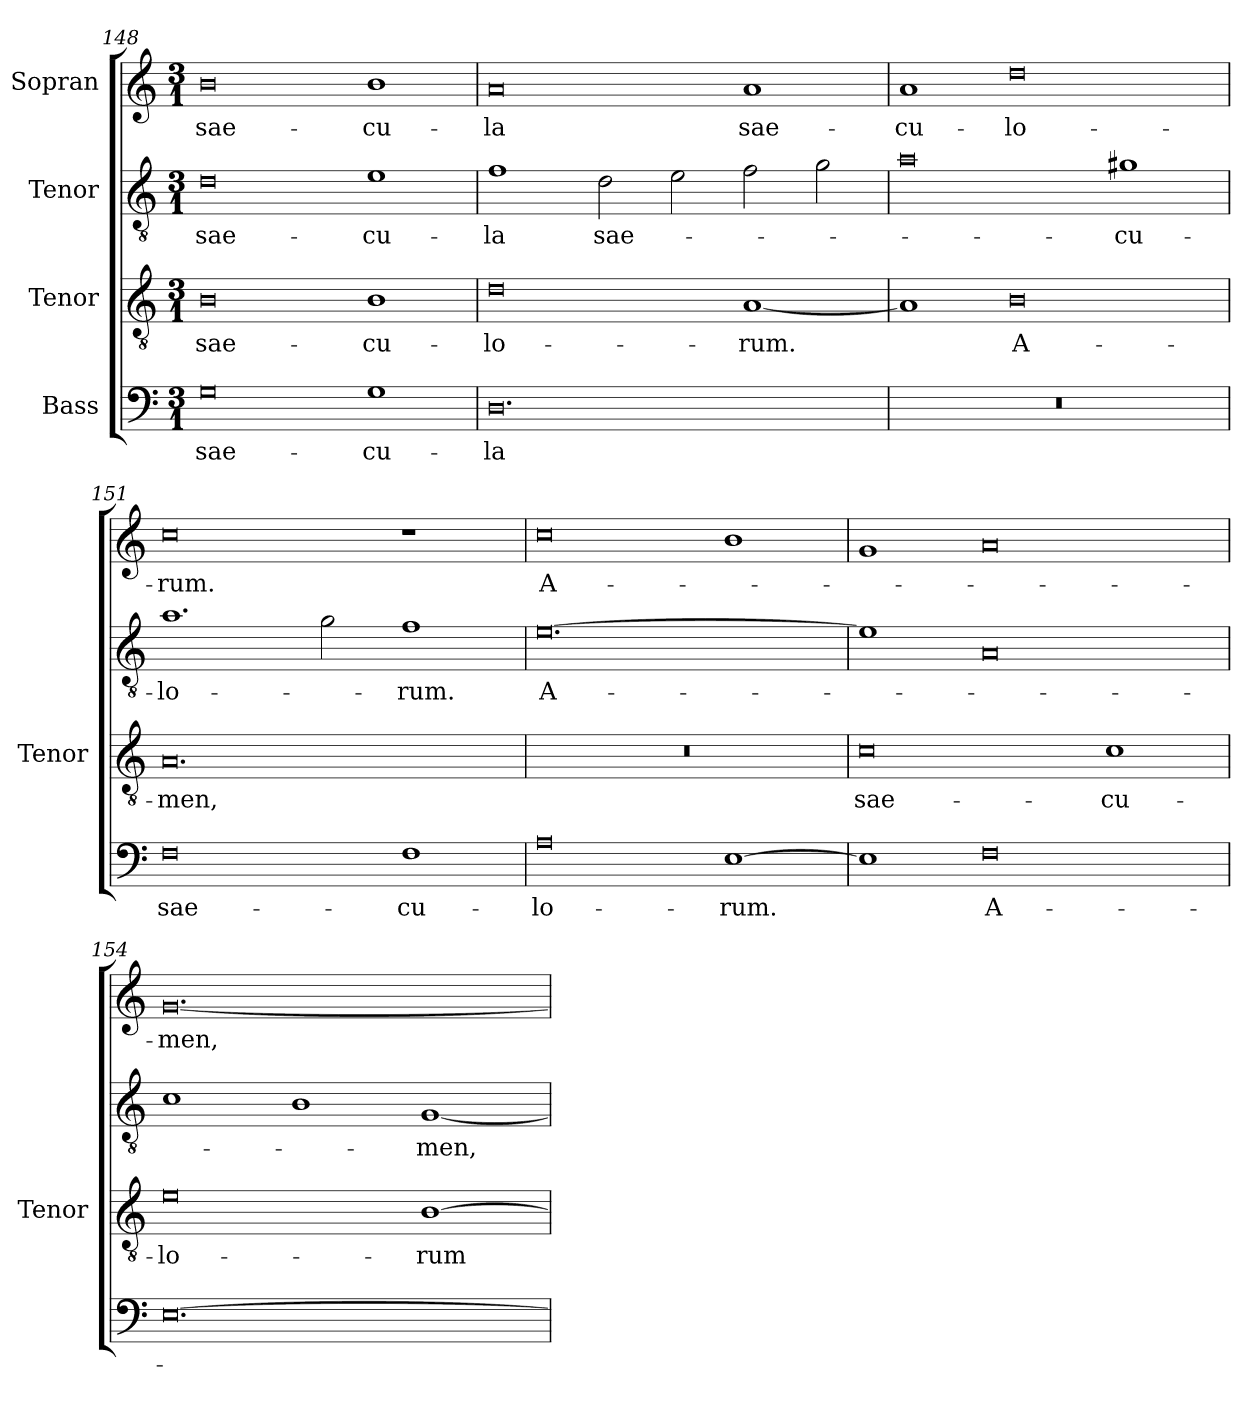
**kern	**text	**kern	**text	**kern	**text	**kern	**text
*part4	*part4	*part3	*part3	*part2	*part2	*part1	*part1
*staff4	*staff4	*staff3	*staff3	*staff2	*staff2	*staff1	*staff1
*I"Bass	*	*I"Tenor	*	*I"Tenor	*	*I"Sopran	*
*	*	*I'Tenor	*	*	*	*	*
*clefF4	*	*clefGv2	*	*clefGv2	*	*clefG2	*
*	*	*ITrd7c12	*	*ITrd7c12	*	*	*
*k[]	*	*k[]	*	*k[]	*	*k[]	*
*C:	*	*C:	*	*C:	*	*C:	*
*M3/1	*	*M3/1	*	*M3/1	*	*M3/1	*
=148	=148	=148	=148	=148	=148	=148	=148
!	!LO:LY:b:color=#000000	!	!	!	!	!	!
!	!	!	!LO:LY:b:color=#000000	!	!	!	!
!	!	!	!	!	!LO:LY:b:color=#000000	!	!
!	!	!	!	!	!	!	!LO:LY:b:color=#000000
0Gi	sae-	0BBi	sae-	0Di	sae-	0bi	sae-
!	!LO:LY:b:color=#000000	!	!	!	!	!	!
!	!	!	!LO:LY:b:color=#000000	!	!	!	!
!	!	!	!	!	!LO:LY:b:color=#000000	!	!
!	!	!	!	!	!	!	!LO:LY:b:color=#000000
1Gi	-cu-	1BBi	-cu-	1Ei	-cu-	1bi	-cu-
=149	=149	=149	=149	=149	=149	=149	=149
!	!LO:LY:b:color=#000000	!	!	!	!	!	!
!	!	!	!LO:LY:b:color=#000000	!	!	!	!
!	!	!	!	!	!LO:LY:b:color=#000000	!	!
!	!	!	!	!	!	!	!LO:LY:b:color=#000000
0.Di	-la	0Di	-lo-	1Fi	-la	0ai	-la
!	!	!	!	!	!LO:LY:b:color=#000000	!	!
.	.	.	.	2Di\	sae-	.	.
.	.	.	.	2Ei\	.	.	.
!	!	!	!LO:LY:b:color=#000000	!	!	!	!
!	!	!	!	!	!	!	!LO:LY:b:color=#000000
.	.	[<1AAi	-rum.	2Fi\	.	1ai	sae-
.	.	.	.	2Gi\	.	.	.
=150	=150	=150	=150	=150	=150	=150	=150
!LO:N:vis=1	!	!	!	!	!	!	!
!	!	!	!	!	!	!	!LO:LY:b:color=#000000
0.r	.	1AAi]	.	0Ai	.	1ai	-cu-
!	!	!	!LO:LY:b:color=#000000	!	!	!	!
!	!	!	!	!	!	!	!LO:LY:b:color=#000000
.	.	0BBi	A-	.	.	0ddi	-lo-
!	!	!	!	!	!LO:LY:b:color=#000000	!	!
.	.	.	.	1G#Xi	-cu-	.	.
=151	=151	=151	=151	=151	=151	=151	=151
!	!LO:LY:b:color=#000000	!	!	!	!	!	!
!	!	!	!LO:LY:b:color=#000000	!	!	!	!
!	!	!	!	!	!LO:LY:b:color=#000000	!	!
!	!	!	!	!	!	!	!LO:LY:b:color=#000000
0Fi	sae-	0.AAi	-men,	1.Ai	-lo-	0cci	-rum.
.	.	.	.	2Gi\	.	.	.
!	!LO:LY:b:color=#000000	!	!	!	!	!	!
!	!	!	!	!	!LO:LY:b:color=#000000	!	!
1Fi	-cu-	.	.	1Fi	-rum.	1r	.
=152	=152	=152	=152	=152	=152	=152	=152
!	!LO:LY:b:color=#000000	!LO:N:vis=1	!	!	!	!	!
!	!	!	!	!	!LO:LY:b:color=#000000	!	!
!	!	!	!	!	!	!	!LO:LY:b:color=#000000
0Ai	-lo-	0.r	.	[<0.Ei	A-	0cci	A-
!	!LO:LY:b:color=#000000	!	!	!	!	!	!
[>1Ei	-rum.	.	.	.	.	1bi	.
!!LO:LB:g=z
=153	=153	=153	=153	=153	=153	=153	=153
!	!	!	!LO:LY:b:color=#000000	!	!	!	!
1Ei]	.	0Ci	sae-	1Ei]	.	1gi	.
!	!LO:LY:b:color=#000000	!	!	!	!	!	!
0Fi	A-	.	.	0AAi	.	0ai	.
!	!	!	!LO:LY:b:color=#000000	!	!	!	!
.	.	1Ci	-cu-	.	.	.	.
=154	=154	=154	=154	=154	=154	=154	=154
!	!	!	!LO:LY:b:color=#000000	!	!	!	!
!	!	!	!	!	!	!	!LO:LY:b:color=#000000
[>0.Ei	.	0Ei	-lo-	1Ci	.	[<0.gi	-men,
.	.	.	.	1BBi	.	.	.
!	!	!	!LO:LY:b:color=#000000	!	!	!	!
!	!	!	!	!	!LO:LY:b:color=#000000	!	!
.	.	[>1BBi	-rum	[<1GGi	-men,	.	.
=	=	=	=	=	=	=	=
*-	*-	*-	*-	*-	*-	*-	*-
